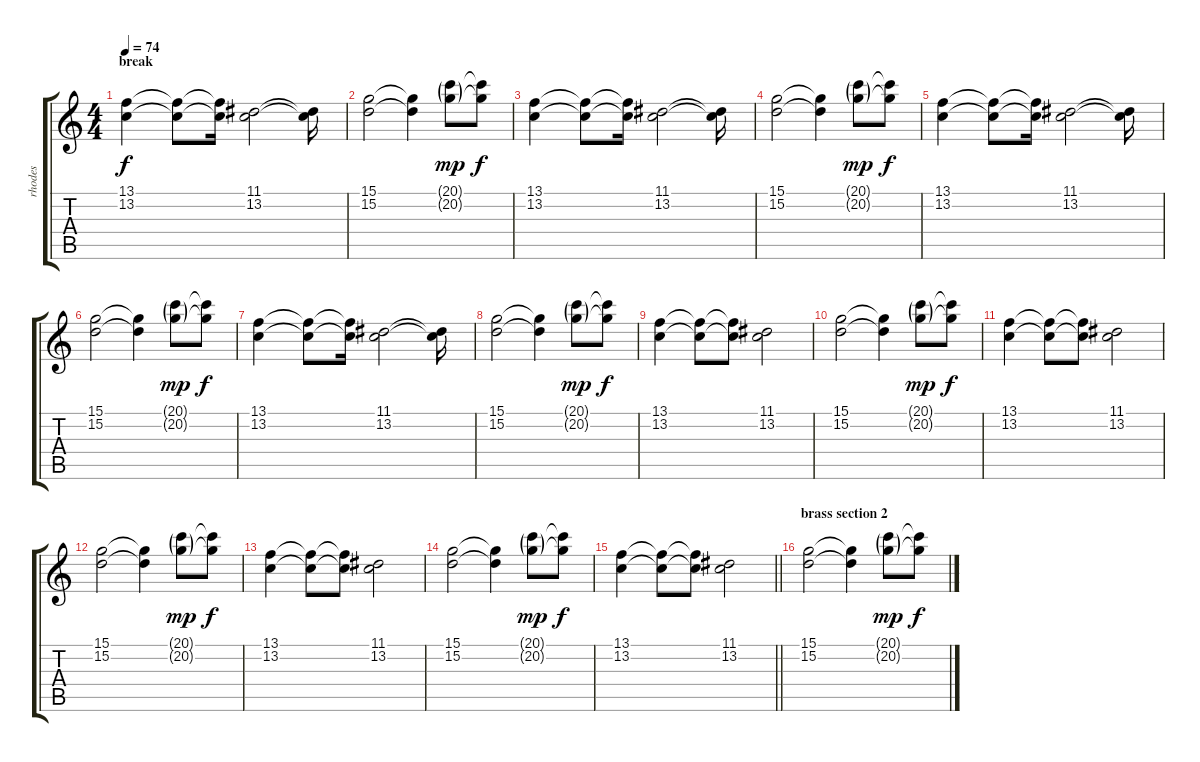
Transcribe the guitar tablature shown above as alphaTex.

\track ("rhodes" "rhodes") {instrument electricpiano1}
\staff {score tabs}
\tuning (E4 B3 G3 D3 A2 E2) {hide}
\ts (4 4)
\section ("" "break ")
\tempo 74
\clef g2
\ks c
(13.1 13.2).4{dy f volume 11} (13.1{t} 13.2{t}).8 (13.1{t} 13.2{t}).16 (11.1 13.2).2 (11.1{t} 13.2{t}).16 |
(15.1 15.2).2 (15.1{t} 15.2{t}).4 (20.1{g} 20.2{g}).8{dy mp} (20.1{t} 20.2{t}).8{dy f} |
(13.1 13.2).4 (13.1{t} 13.2{t}).8 (13.1{t} 13.2{t}).16 (11.1 13.2).2 (11.1{t} 13.2{t}).16 |
(15.1 15.2).2 (15.1{t} 15.2{t}).4 (20.1{g} 20.2{g}).8{dy mp} (20.1{t} 20.2{t}).8{dy f} |
(13.1 13.2).4 (13.1{t} 13.2{t}).8 (13.1{t} 13.2{t}).16 (11.1 13.2).2 (11.1{t} 13.2{t}).16 |
(15.1 15.2).2 (15.1{t} 15.2{t}).4 (20.1{g} 20.2{g}).8{dy mp} (20.1{t} 20.2{t}).8{dy f} |
(13.1 13.2).4 (13.1{t} 13.2{t}).8 (13.1{t} 13.2{t}).16 (11.1 13.2).2 (11.1{t} 13.2{t}).16 |
(15.1 15.2).2 (15.1{t} 15.2{t}).4 (20.1{g} 20.2{g}).8{dy mp} (20.1{t} 20.2{t}).8{dy f} |
(13.1 13.2).4{volume 14} (13.1{t} 13.2{t}).8 (13.1{t} 13.2{t}).8 (11.1 13.2).2 |
(15.1 15.2).2 (15.1{t} 15.2{t}).4 (20.1{g} 20.2{g}).8{dy mp} (20.1{t} 20.2{t}).8{dy f} |
(13.1 13.2).4 (13.1{t} 13.2{t}).8 (13.1{t} 13.2{t}).8 (11.1 13.2).2 |
(15.1 15.2).2 (15.1{t} 15.2{t}).4 (20.1{g} 20.2{g}).8{dy mp} (20.1{t} 20.2{t}).8{dy f} |
(13.1 13.2).4 (13.1{t} 13.2{t}).8 (13.1{t} 13.2{t}).8 (11.1 13.2).2 |
(15.1 15.2).2 (15.1{t} 15.2{t}).4 (20.1{g} 20.2{g}).8{dy mp} (20.1{t} 20.2{t}).8{dy f} |
\barLineRight lightlight
(13.1 13.2).4 (13.1{t} 13.2{t}).8 (13.1{t} 13.2{t}).8 (11.1 13.2).2 |
\section ("" "brass section 2")
(15.1 15.2).2 (15.1{t} 15.2{t}).4 (20.1{g} 20.2{g}).8{dy mp} (20.1{t} 20.2{t}).8{dy f}
